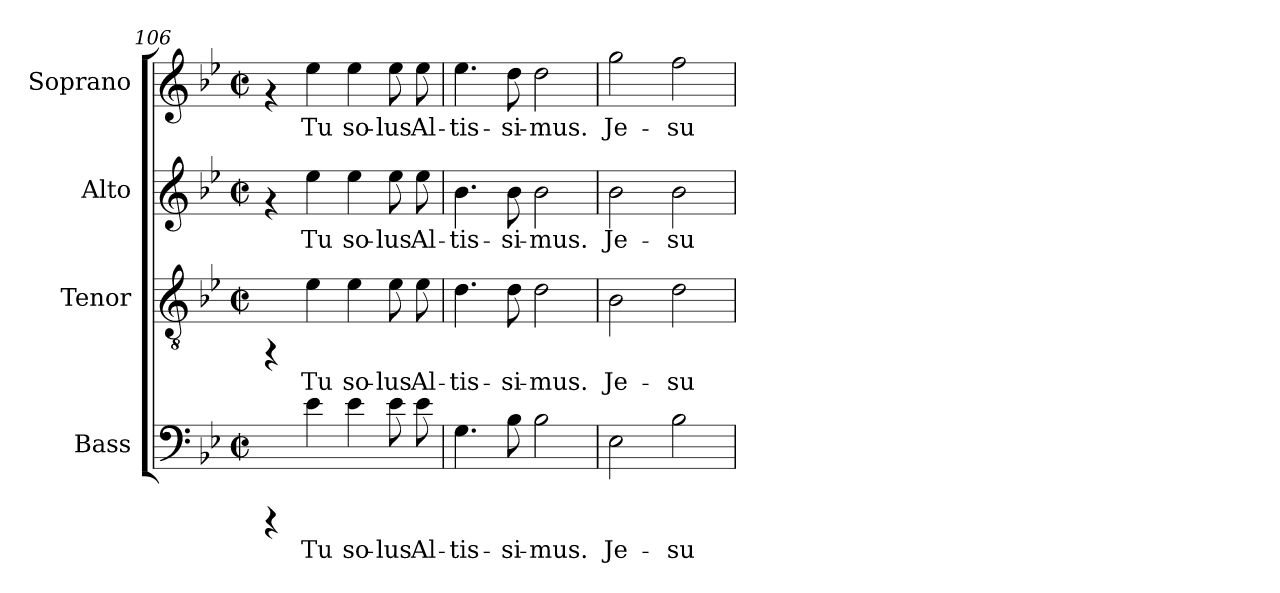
**kern	**text	**kern	**text	**kern	**text	**kern	**text
*part4	*part4	*part3	*part3	*part2	*part2	*part1	*part1
*staff4	*staff4	*staff3	*staff3	*staff2	*staff2	*staff1	*staff1
*I"Bass	*	*I"Tenor	*	*I"Alto	*	*I"Soprano	*
*I'B.	*	*I'T.	*	*I'A.	*	*I'S.	*
*clefF4	*	*clefGv2	*	*clefG2	*	*clefG2	*
*k[b-e-]	*	*k[b-e-]	*	*k[b-e-]	*	*k[b-e-]	*
*B-:	*	*B-:	*	*B-:	*	*B-:	*
*M2/2	*	*M2/2	*	*M2/2	*	*M2/2	*
*met(c|)	*	*met(c|)	*	*met(c|)	*	*met(c|)	*
=106	=106	=106	=106	=106	=106	=106	=106
4rCCC	.	4rFF	.	4rf	.	4rf	.
!	!LO:LY:b:cj	!	!LO:LY:b:cj	!	!LO:LY:b:cj	!	!LO:LY:b:cj
4e-\	Tu	4e-\	Tu	4ee-\	Tu	4ee-\	Tu
!	!LO:LY:b:cj	!	!LO:LY:b:cj	!	!LO:LY:b:cj	!	!LO:LY:b:cj
4e-\	so-	4e-\	so-	4ee-\	so-	4ee-\	so-
!	!LO:LY:b:cj	!	!LO:LY:b:cj	!	!LO:LY:b:cj	!	!LO:LY:b:cj
8e-\	-lus	8e-\	-lus	8ee-\	-lus	8ee-\	-lus
!	!LO:LY:b:cj	!	!LO:LY:b:cj	!	!LO:LY:b:cj	!	!LO:LY:b:cj
8e-\	Al-	8e-\	Al-	8ee-\	Al-	8ee-\	Al-
!!LO:LB:g=z
=107	=107	=107	=107	=107	=107	=107	=107
!	!LO:LY:b:cj	!	!LO:LY:b:cj	!	!LO:LY:b:cj	!	!LO:LY:b:cj
4.G\	-tis-	4.d\	-tis-	4.b-\	-tis-	4.ee-\	-tis-
!	!LO:LY:b:cj	!	!LO:LY:b:cj	!	!LO:LY:b:cj	!	!LO:LY:b:cj
8B-\	-si-	8d\	-si-	8b-\	-si-	8dd\	-si-
!	!LO:LY:b:cj	!	!LO:LY:b:cj	!	!LO:LY:b:cj	!	!LO:LY:b:cj
2B-\	-mus.	2d\	-mus.	2b-\	-mus.	2dd\	-mus.
=108	=108	=108	=108	=108	=108	=108	=108
!	!LO:LY:b:cj	!	!LO:LY:b:cj	!	!LO:LY:b:cj	!	!LO:LY:b:cj
2E-\	Je-	2B-\	Je-	2b-\	Je-	2gg\	Je-
!	!LO:LY:b:cj	!	!LO:LY:b:cj	!	!LO:LY:b:cj	!	!LO:LY:b:cj
2B-\	-su	2d\	-su	2b-\	-su	2ff\	-su
=	=	=	=	=	=	=	=
*-	*-	*-	*-	*-	*-	*-	*-
